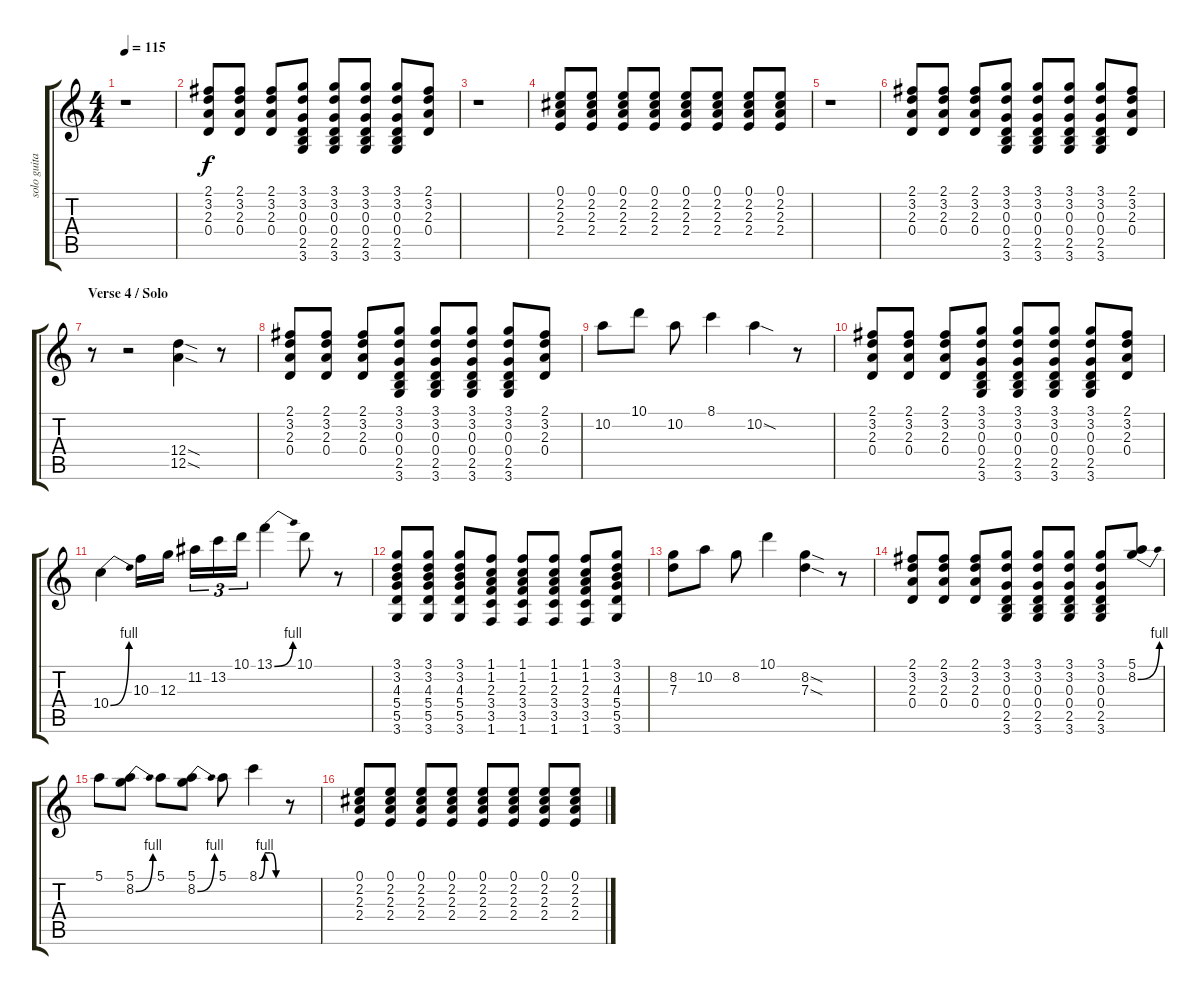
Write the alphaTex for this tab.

\track ("solo guitar - kuddel" "solo guita") {instrument distortionguitar}
\staff {score tabs}
\tuning (E4 B3 G3 D3 A2 E2) {hide}
\ts (4 4)
\tempo 115
\clef g2
\ks c
r.1{dy f} |
(2.1 3.2 2.3 0.4).8 (2.1 3.2 2.3 0.4).8 (2.1 3.2 2.3 0.4).8 (3.1 3.2 0.3 0.4 2.5 3.6).8 (3.1 3.2 0.3 0.4 2.5 3.6).8 (3.1 3.2 0.3 0.4 2.5 3.6).8 (3.1 3.2 0.3 0.4 2.5 3.6).8 (2.1 3.2 2.3 0.4).8 |
r.1 |
(0.1 2.2 2.3 2.4).8 (0.1 2.2 2.3 2.4).8 (0.1 2.2 2.3 2.4).8 (0.1 2.2 2.3 2.4).8 (0.1 2.2 2.3 2.4).8 (0.1 2.2 2.3 2.4).8 (0.1 2.2 2.3 2.4).8 (0.1 2.2 2.3 2.4).8 |
r.1 |
(2.1 3.2 2.3 0.4).8 (2.1 3.2 2.3 0.4).8 (2.1 3.2 2.3 0.4).8 (3.1 3.2 0.3 0.4 2.5 3.6).8 (3.1 3.2 0.3 0.4 2.5 3.6).8 (3.1 3.2 0.3 0.4 2.5 3.6).8 (3.1 3.2 0.3 0.4 2.5 3.6).8 (2.1 3.2 2.3 0.4).8 |
\section ("" "Verse 4 / Solo")
r.8{volume 13} r.2 (12.4{sod} 12.5{sod}).4 r.8 |
(2.1 3.2 2.3 0.4).8 (2.1 3.2 2.3 0.4).8 (2.1 3.2 2.3 0.4).8 (3.1 3.2 0.3 0.4 2.5 3.6).8 (3.1 3.2 0.3 0.4 2.5 3.6).8 (3.1 3.2 0.3 0.4 2.5 3.6).8 (3.1 3.2 0.3 0.4 2.5 3.6).8 (2.1 3.2 2.3 0.4).8 |
10.2.8 10.1.8 10.2.8 8.1.4 10.2{sod}.4 r.8 |
(2.1 3.2 2.3 0.4).8 (2.1 3.2 2.3 0.4).8 (2.1 3.2 2.3 0.4).8 (3.1 3.2 0.3 0.4 2.5 3.6).8 (3.1 3.2 0.3 0.4 2.5 3.6).8 (3.1 3.2 0.3 0.4 2.5 3.6).8 (3.1 3.2 0.3 0.4 2.5 3.6).8 (2.1 3.2 2.3 0.4).8 |
10.4{be (bend 0 0 60 4)}.4 10.3.16 12.3.16 11.2.16{tu (3 2)} 13.2.16{tu (3 2)} 10.1.16{tu (3 2)} 13.1{be (bend 0 0 60 4)}.4 10.1.8 r.8 |
(3.1 3.2 4.3 5.4 5.5 3.6).8 (3.1 3.2 4.3 5.4 5.5 3.6).8 (3.1 3.2 4.3 5.4 5.5 3.6).8 (1.1 1.2 2.3 3.4 3.5 1.6).8 (1.1 1.2 2.3 3.4 3.5 1.6).8 (1.1 1.2 2.3 3.4 3.5 1.6).8 (1.1 1.2 2.3 3.4 3.5 1.6).8 (3.1 3.2 4.3 5.4 5.5 3.6).8 |
(8.2 7.3).8 10.2.8 8.2.8 10.1.4 (8.2{sod} 7.3{sod}).4 r.8 |
(2.1 3.2 2.3 0.4).8 (2.1 3.2 2.3 0.4).8 (2.1 3.2 2.3 0.4).8 (3.1 3.2 0.3 0.4 2.5 3.6).8 (3.1 3.2 0.3 0.4 2.5 3.6).8 (3.1 3.2 0.3 0.4 2.5 3.6).8 (3.1 3.2 0.3 0.4 2.5 3.6).8 (5.1 8.2{be (bend 0 0 60 4)}).8 |
5.1.8 (5.1 8.2{be (bend 0 0 60 4)}).8 5.1.8 (5.1 8.2{be (bend 0 0 60 4)}).8 5.1.8 8.1{be (custom 0 0 15 4 30 4 45 0 60 0)}.4 r.8 |
(0.1 2.2 2.3 2.4).8 (0.1 2.2 2.3 2.4).8 (0.1 2.2 2.3 2.4).8 (0.1 2.2 2.3 2.4).8 (0.1 2.2 2.3 2.4).8 (0.1 2.2 2.3 2.4).8 (0.1 2.2 2.3 2.4).8 (0.1 2.2 2.3 2.4).8
